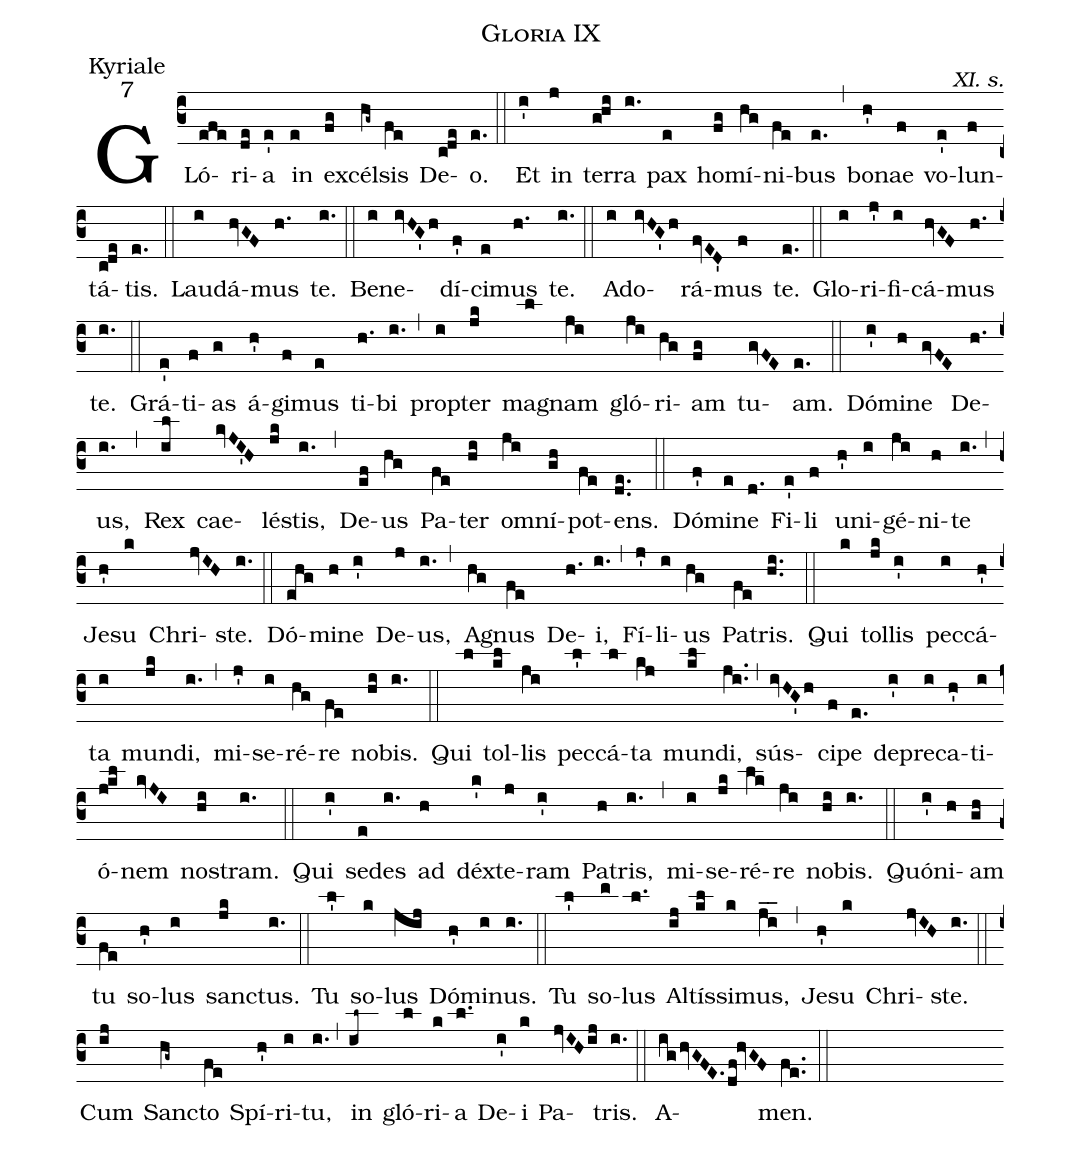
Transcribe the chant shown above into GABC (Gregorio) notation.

name:Gloria IX;
office-part:Kyriale;
mode:7;
commentary:XI. s.;
%%
(c3) GLó(efe)ri(de)a(e') in(e) ex(fg)cél(hg~)sis(fe) De(cde)o.(e.) (::) Et(i') in(j) ter(ghi)ra(i.) pax(e) ho(fg)mí(hg)ni(fe)bus(e.) (,) bo(h')nae(f) vo(e')lun(f)tá(cde)tis.(e.) (::) Lau(i)dá(hvGF)mus(h.) te.(i.) (::) Be(i)ne(ivHG'h)dí(f')ci(e)mus(h.) te.(i.) (::) Ad(i)o(ivHG'h)rá(fvED')mus(f) te.(e.) (::) Glo(i)ri(j')fi(i)cá(hvGF)mus(h.) te.(i.) (::) Grá(e')ti(f)as(g) á(h')gi(f)mus(e) ti(h.)bi(i.) (,) pro(i)pter(jk) ma(l)gnam(ji) gló(ji)ri(hg)am(fg) tu(gvFE)am.(e.) (::) Dó(i')mi(h)ne(gvFE) De(h.)us,(i.) (,) Rex(il) cae(kvJI'H)lé(jk)stis,(i.) (,) De(ef)us(hg) Pa(fe)ter(hi) o(ji)mní(gh)pot(fe)ens.(de..) (::) Dó(f')mi(e)ne(d.) Fi(e')li(f) u(h')ni(i)gé(ji)ni(h)te(i.) (,) Je(h')su(k) Chri(jvIH)ste.(i.) (::) Dó(ehg)mi(h)ne(i') De(j)us,(i.) (,) A(hg)gnus(fe) De(h.)i,(i.) (,) Fí(j')li(i)us(hg) Pa(fe)tris.(hi..) (::) Qui(k) tol(jk)lis(i') pec(i)cá(h')ta(i) mun(jk)di,(i.) (,) mi(j')se(i)ré(hg)re(fe) no(hi)bis.(i.) (::) Qui(l[oll:1{1]) tol(kl)lis(ji) pec(l')cá(l[oll:}])ta(kj) mun(kl)di,(ji..) (,) sús(ivHG'h)ci(f)pe(e.) de(i')pre(i)ca(h')ti(i)ó(jkl)nem(kvJI) no(hi)stram.(i.) (::) Qui(i') se(e)des(i.) ad(h) déx(k')te(j)ram(i') Pa(h)tris,(i.) (,) mi(i)se(jk)ré(lk)re(ji) no(hi)bis.(i.) (::) Quó(i')ni(h)am(gh) tu(fe) so(h')lus(i) san(jk)ctus.(i.) (::) Tu(l') so(k)lus(jij) Dó(h')mi(i)nus.(i.) (::) Tu(l'[oll:1{1]) so(m)lus(l.[oll:}]) Al(ij)tís(kl)si(k)mus,(ji__) (,) Je(h')su(k) Chri(jvIH)ste.(i.) (::) Cum(ij) San(hg~)cto(fe) Spí(h')ri(i)tu,(i.) (,) in(il~[oll:1{1]) gló(l)ri(k)a(l.[oll:}]) De(i')i(k) Pa(jvIHij)tris.(i.) (::) A(ighvGFE.df!hvGF)men.(fe..) (::)
